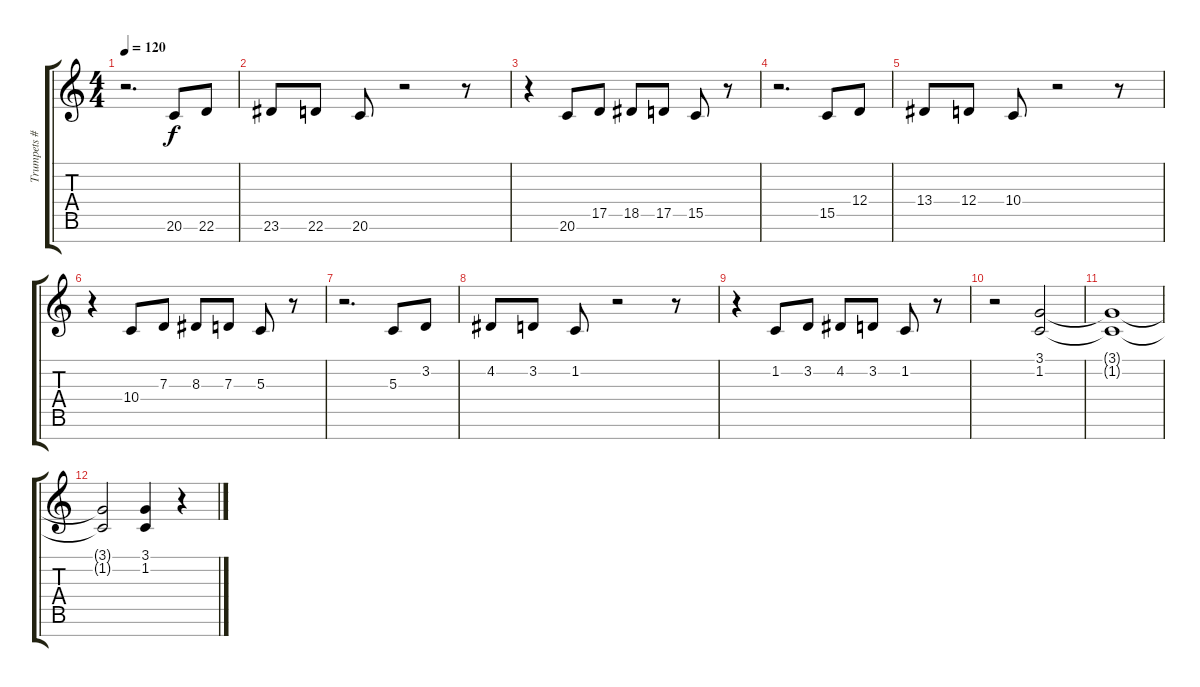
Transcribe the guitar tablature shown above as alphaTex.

\track ("Trumpets #2" "Trumpets #") {instrument trumpet}
\staff {score tabs}
\tuning (E4 B3 G3 D3 A2 E2 B1) {hide}
\ts (4 4)
\tempo 120
\clef g2
\ks c
r.2{d dy f} 20.6.8 22.6.8 |
23.6.8 22.6.8 20.6.8 r.2 r.8 |
r.4 20.6.8 17.5.8 18.5.8 17.5.8 15.5.8 r.8 |
r.2{d} 15.5.8 12.4.8 |
13.4.8 12.4.8 10.4.8 r.2 r.8 |
r.4 10.4.8 7.3.8 8.3.8 7.3.8 5.3.8 r.8 |
r.2{d} 5.3.8 3.2.8 |
4.2.8 3.2.8 1.2.8 r.2 r.8 |
r.4 1.2.8 3.2.8 4.2.8 3.2.8 1.2.8 r.8 |
r.2 (3.1 1.2).2 |
(3.1{t} 1.2{t}).1 |
(3.1{t} 1.2{t}).2 (3.1 1.2).4 r.4
